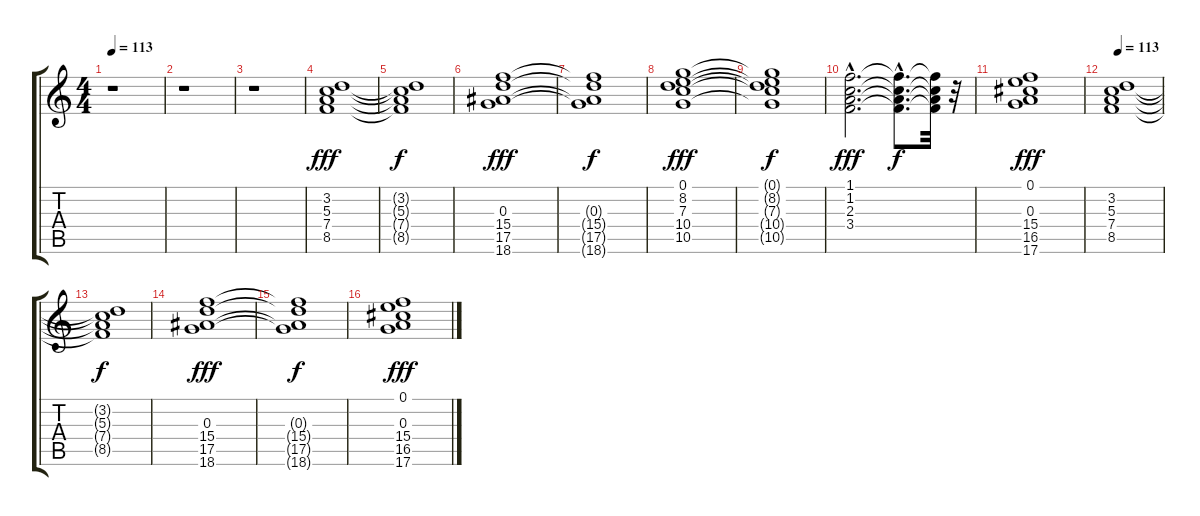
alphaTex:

\track "" {instrument electricbassfinger}
\staff {score tabs}
\tuning (E4 B3 G3 D3 A2 E2) {hide}
\ts (4 4)
\tempo 113
\clef g2
\ks c
r.1{dy fff instrument electricbassfinger} |
r.1 |
r.1 |
(3.2 5.3 7.4 8.5).1 |
(3.2{t} 5.3{t} 7.4{t} 8.5{t}).1{dy f} |
(0.3 15.4 17.5 18.6).1{dy fff} |
(0.3{t} 15.4{t} 17.5{t} 18.6{t}).1{dy f} |
(0.1 8.2 7.3 10.4 10.5).1{dy fff} |
(0.1{t} 8.2{t} 7.3{t} 10.4{t} 10.5{t}).1{dy f} |
(1.1{hac} 1.2{hac} 2.3{hac} 3.4{hac}).2{d dy fff} (1.1{hac t} 1.2{hac t} 2.3{hac t} 3.4{hac t}).8{d dy f} (1.1{t} 1.2{t} 2.3{t} 3.4{t}).32 r.32 |
(0.1 0.3 15.4 16.5 17.6).1{dy fff} |
\tempo 113
(3.2 5.3 7.4 8.5).1 |
(3.2{t} 5.3{t} 7.4{t} 8.5{t}).1{dy f} |
(0.3 15.4 17.5 18.6).1{dy fff} |
(0.3{t} 15.4{t} 17.5{t} 18.6{t}).1{dy f} |
(0.1 0.3 15.4 16.5 17.6).1{dy fff}
